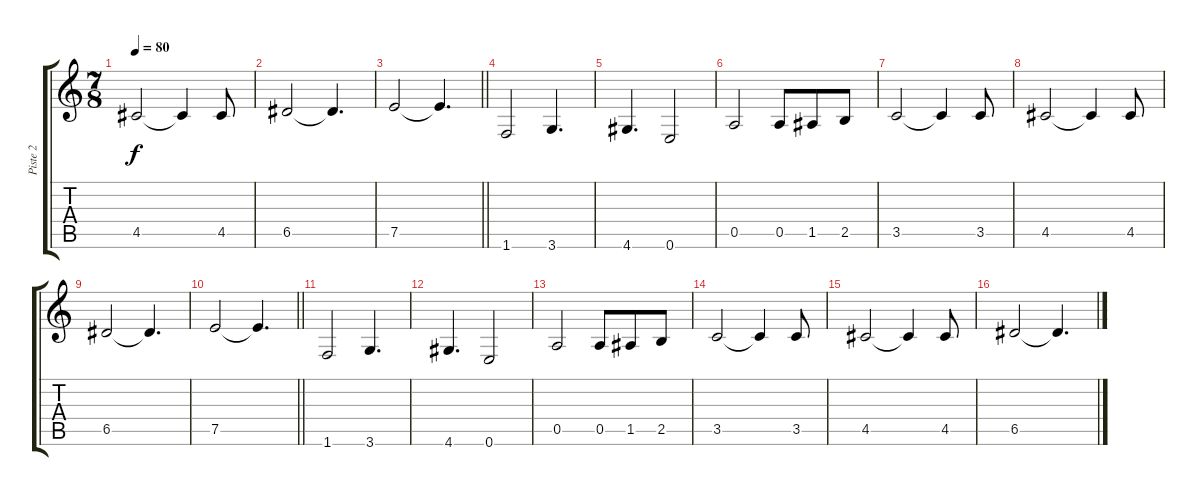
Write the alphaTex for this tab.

\track ("Piste 2" "Piste 2") {instrument acousticguitarsteel}
\staff {score tabs}
\tuning (E4 B3 G3 D3 A2 E2) {hide}
\ts (7 8)
\tempo 80
\clef g2
\ks c
4.5.2{dy f} 4.5{t}.4 4.5.8 |
6.5.2 6.5{t}.4{d} |
\barLineRight lightlight
7.5.2 7.5{t}.4{d} |
1.6.2{volume 10} 3.6.4{d} |
4.6.4{d} 0.6.2 |
0.5.2 0.5.8 1.5.8 2.5.8 |
3.5.2 3.5{t}.4 3.5.8 |
4.5.2 4.5{t}.4 4.5.8 |
6.5.2 6.5{t}.4{d} |
\barLineRight lightlight
7.5.2 7.5{t}.4{d} |
1.6.2{volume 10} 3.6.4{d} |
4.6.4{d volume 9} 0.6.2 |
0.5.2{volume 8} 0.5.8 1.5.8 2.5.8 |
3.5.2{volume 7} 3.5{t}.4 3.5.8 |
4.5.2{volume 6} 4.5{t}.4 4.5.8 |
6.5.2{volume 5} 6.5{t}.4{d}
